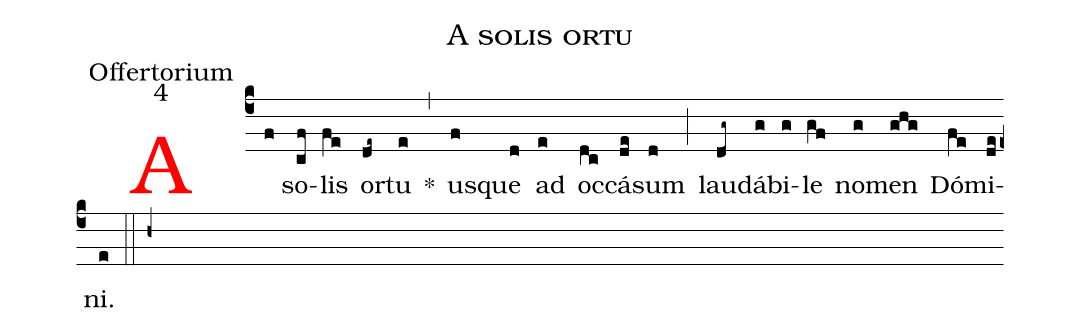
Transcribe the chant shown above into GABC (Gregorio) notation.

name:A solis ortu;
office-part:Offertorium;
mode:4;
%%
(c4) <v>\textcolor{red}{A}</v>(f) so(cf)lis(fe) or(de~)tu(e) *(,) us(f)que(d) ad(e) oc(dc)cá(de)sum(d) (;) lau(dg~)dá(g)bi(g)le(gf) no(g)men(ghg) Dó(fe)mi(de)ni.(e) (::h+)
